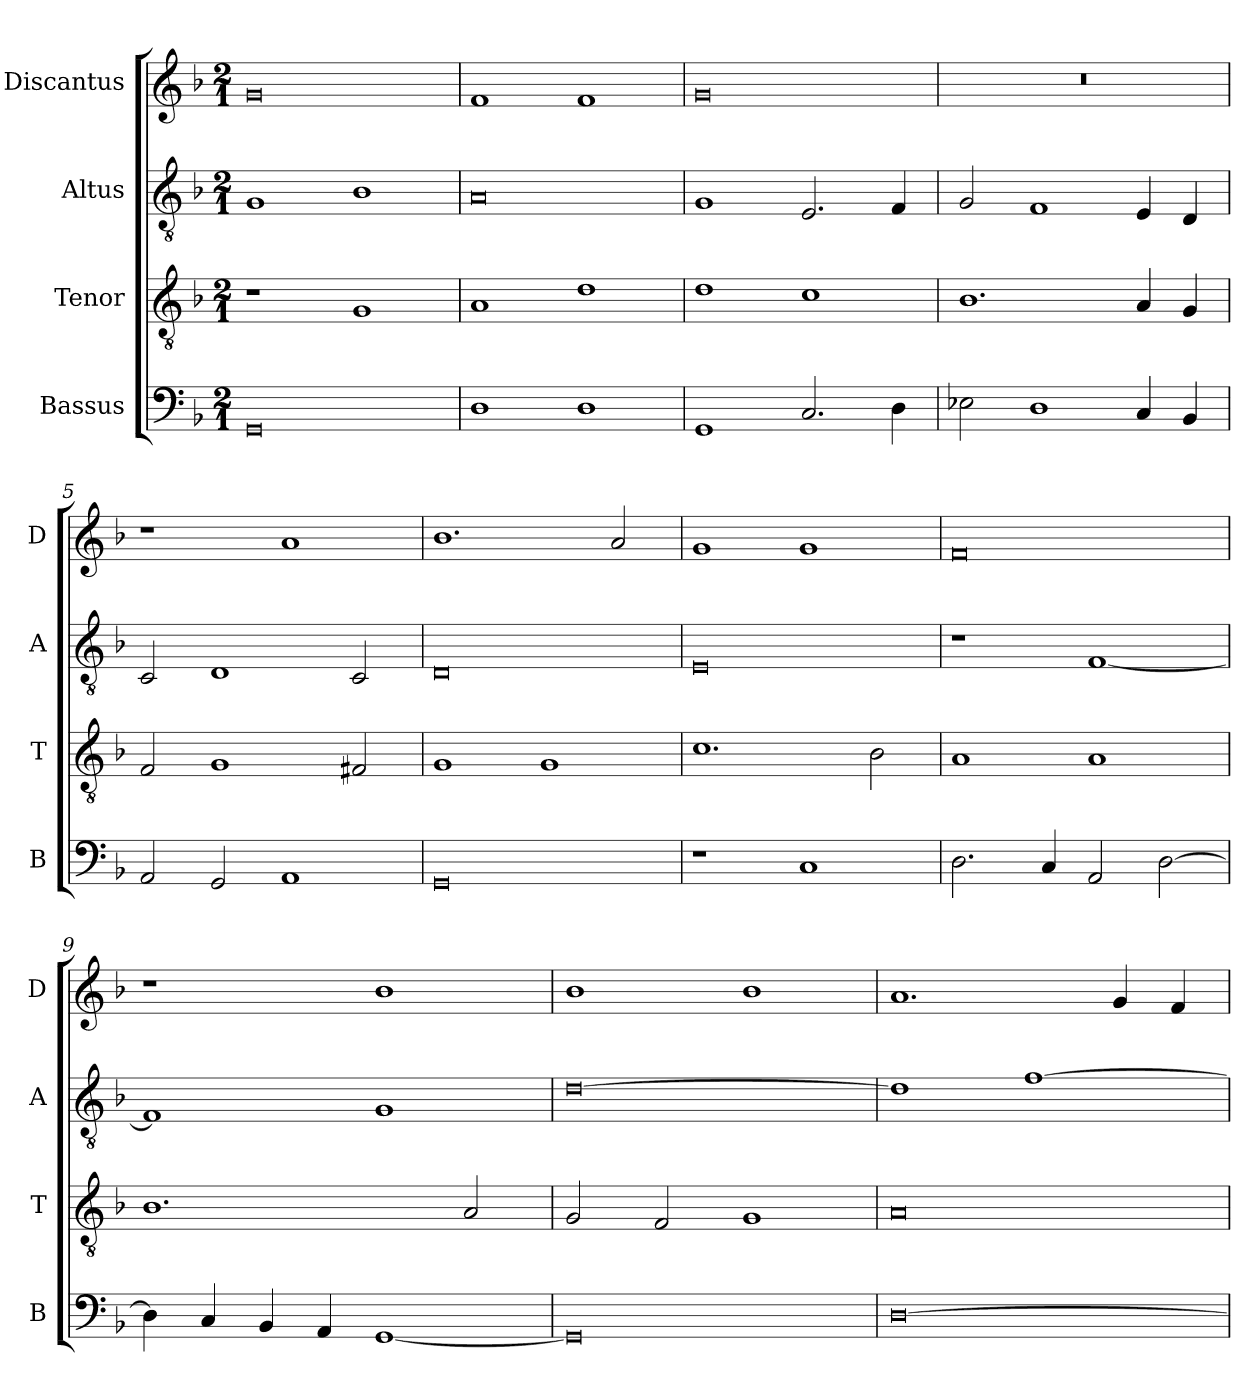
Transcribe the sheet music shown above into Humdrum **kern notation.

**kern	**kern	**kern	**kern
*part4	*part3	*part2	*part1
*staff4	*staff3	*staff2	*staff1
*I"Bassus	*I"Tenor	*I"Altus	*I"Discantus
*I'B	*I'T	*I'A	*I'D
*clefF4	*clefGv2	*clefGv2	*clefG2
*k[b-]	*k[b-]	*k[b-]	*k[b-]
*M2/1	*M2/1	*M2/1	*M2/1
=1	=1	=1	=1
0GG	1r	1G	0g
.	1G	1B-	.
=2	=2	=2	=2
1D	1A	0A	1f
1D	1d	.	1f
=3	=3	=3	=3
1GG	1d	1G	0g
2.C	1c	2.E	.
4D	.	4F	.
=4	=4	=4	=4
2E-X	1.B-	2G	0r
1D	.	1F	.
4C	4A	4E	.
4BB-	4G	4D	.
=5	=5	=5	=5
2AA	2F	2C	1r
2GG	1G	1D	.
1AA	.	.	1a
.	2F#X	2C	.
=6	=6	=6	=6
0GG	1G	0D	1.b-
.	1G	.	.
.	.	.	2a
=7	=7	=7	=7
1r	1.c	0E	1g
1C	.	.	1g
.	2B-	.	.
=8	=8	=8	=8
2.D	1A	1r	0f
4C	.	.	.
2AA	1A	[1F	.
[2D	.	.	.
=9	=9	=9	=9
4D]	1.B-	1F]	1r
4C	.	.	.
4BB-	.	.	.
4AA	.	.	.
[1GG	.	1G	1b-
.	2A	.	.
=10	=10	=10	=10
0GG]	2G	[0d	1b-
.	2F	.	.
.	1G	.	1b-
=11	=11	=11	=11
[0D	0A	1d]	1.a
.	.	[1f	.
.	.	.	4g
.	.	.	4f
=	=	=	=
*-	*-	*-	*-
